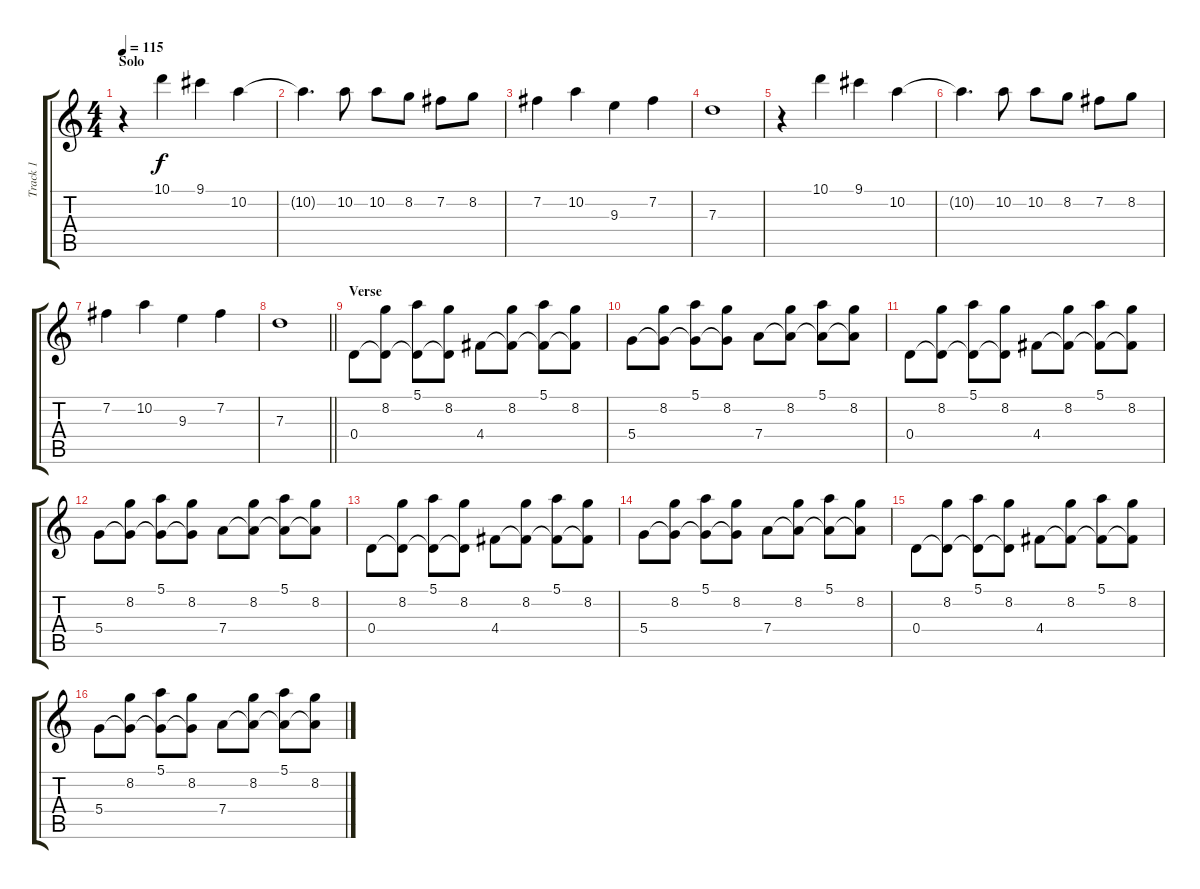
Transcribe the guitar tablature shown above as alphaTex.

\track ("Track 1" "Track 1") {instrument acousticguitarnylon}
\staff {score tabs}
\tuning (E4 B3 G3 D3 A2 E2) {hide}
\ts (4 4)
\section ("" "Solo")
\tempo 115
\clef g2
\ks c
r.4{dy f} 10.1.4 9.1.4 10.2.4 |
10.2{t}.4{d} 10.2.8 10.2.8 8.2.8 7.2.8 8.2.8 |
7.2.4 10.2.4 9.3.4 7.2.4 |
7.3.1 |
r.4 10.1.4 9.1.4 10.2.4 |
10.2{t}.4{d} 10.2.8 10.2.8 8.2.8 7.2.8 8.2.8 |
7.2.4 10.2.4 9.3.4 7.2.4 |
\barLineRight lightlight
7.3.1 |
\section ("" "Verse")
0.4.8 (8.2 0.4{t}).8 (5.1 0.4{t}).8 (8.2 0.4{t}).8 4.4.8 (8.2 4.4{t}).8 (5.1 4.4{t}).8 (8.2 4.4{t}).8 |
5.4.8 (8.2 5.4{t}).8 (5.1 5.4{t}).8 (8.2 5.4{t}).8 7.4.8 (8.2 7.4{t}).8 (5.1 7.4{t}).8 (8.2 7.4{t}).8 |
0.4.8 (8.2 0.4{t}).8 (5.1 0.4{t}).8 (8.2 0.4{t}).8 4.4.8 (8.2 4.4{t}).8 (5.1 4.4{t}).8 (8.2 4.4{t}).8 |
5.4.8 (8.2 5.4{t}).8 (5.1 5.4{t}).8 (8.2 5.4{t}).8 7.4.8 (8.2 7.4{t}).8 (5.1 7.4{t}).8 (8.2 7.4{t}).8 |
0.4.8 (8.2 0.4{t}).8 (5.1 0.4{t}).8 (8.2 0.4{t}).8 4.4.8 (8.2 4.4{t}).8 (5.1 4.4{t}).8 (8.2 4.4{t}).8 |
5.4.8 (8.2 5.4{t}).8 (5.1 5.4{t}).8 (8.2 5.4{t}).8 7.4.8 (8.2 7.4{t}).8 (5.1 7.4{t}).8 (8.2 7.4{t}).8 |
0.4.8 (8.2 0.4{t}).8 (5.1 0.4{t}).8 (8.2 0.4{t}).8 4.4.8 (8.2 4.4{t}).8 (5.1 4.4{t}).8 (8.2 4.4{t}).8 |
5.4.8 (8.2 5.4{t}).8 (5.1 5.4{t}).8 (8.2 5.4{t}).8 7.4.8 (8.2 7.4{t}).8 (5.1 7.4{t}).8 (8.2 7.4{t}).8
